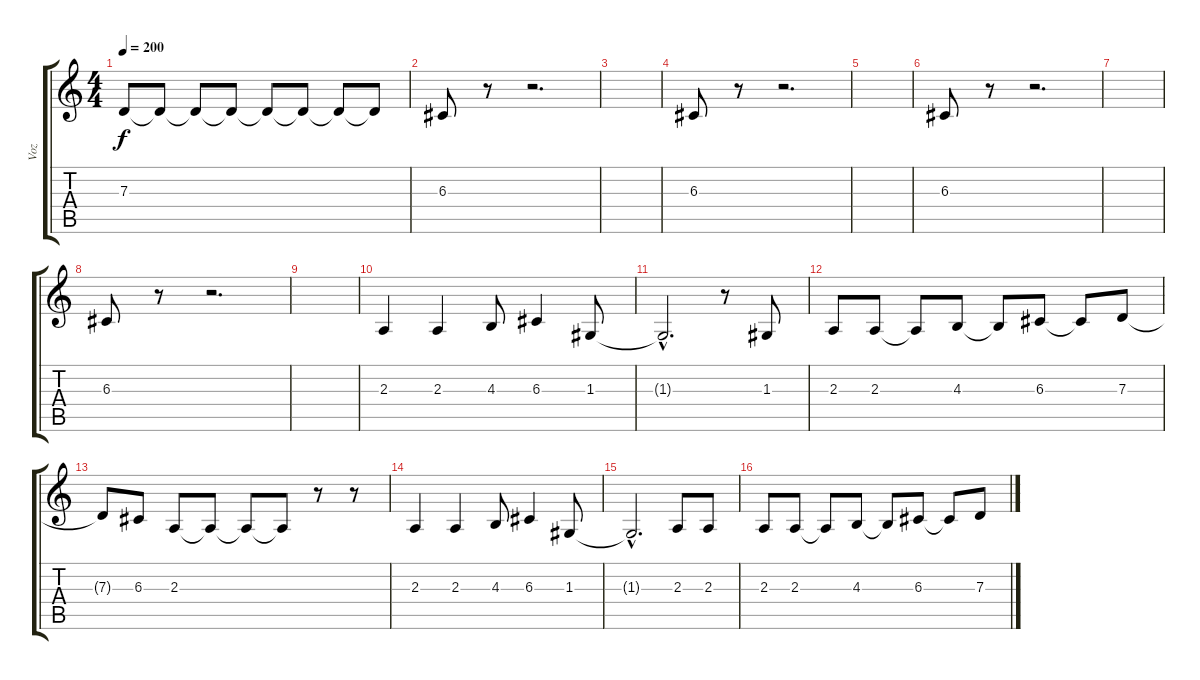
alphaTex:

\track ("Voz" "Voz") {instrument tenorsax}
\staff {score tabs}
\tuning (E4 B3 G3 D3 A2 E2) {hide}
\ts (4 4)
\tempo 200
\clef g2
\ks c
7.3{t}.8{dy f} 7.3{t}.8 7.3{t}.8 7.3{t}.8 7.3{t}.8 7.3{t}.8 7.3{t}.8 7.3{t}.8 |
6.3.8 r.8 r.2{d} |
|
6.3.8 r.8 r.2{d} |
|
6.3.8 r.8 r.2{d} |
|
6.3.8 r.8 r.2{d} |
|
2.3.4 2.3.4 4.3.8 6.3.4 1.3.8 |
1.3{hac t}.2{d} r.8 1.3.8 |
2.3.8 2.3.8 2.3{t}.8 4.3.8 4.3{t}.8 6.3.8 6.3{t}.8 7.3.8 |
7.3{t}.8 6.3.8 2.3.8 2.3{t}.8 2.3{t}.8 2.3{t}.8 r.8 r.8 |
2.3.4 2.3.4 4.3.8 6.3.4 1.3.8 |
1.3{hac t}.2{d} 2.3.8 2.3.8 |
2.3.8 2.3.8 2.3{t}.8 4.3.8 4.3{t}.8 6.3.8 6.3{t}.8 7.3.8
